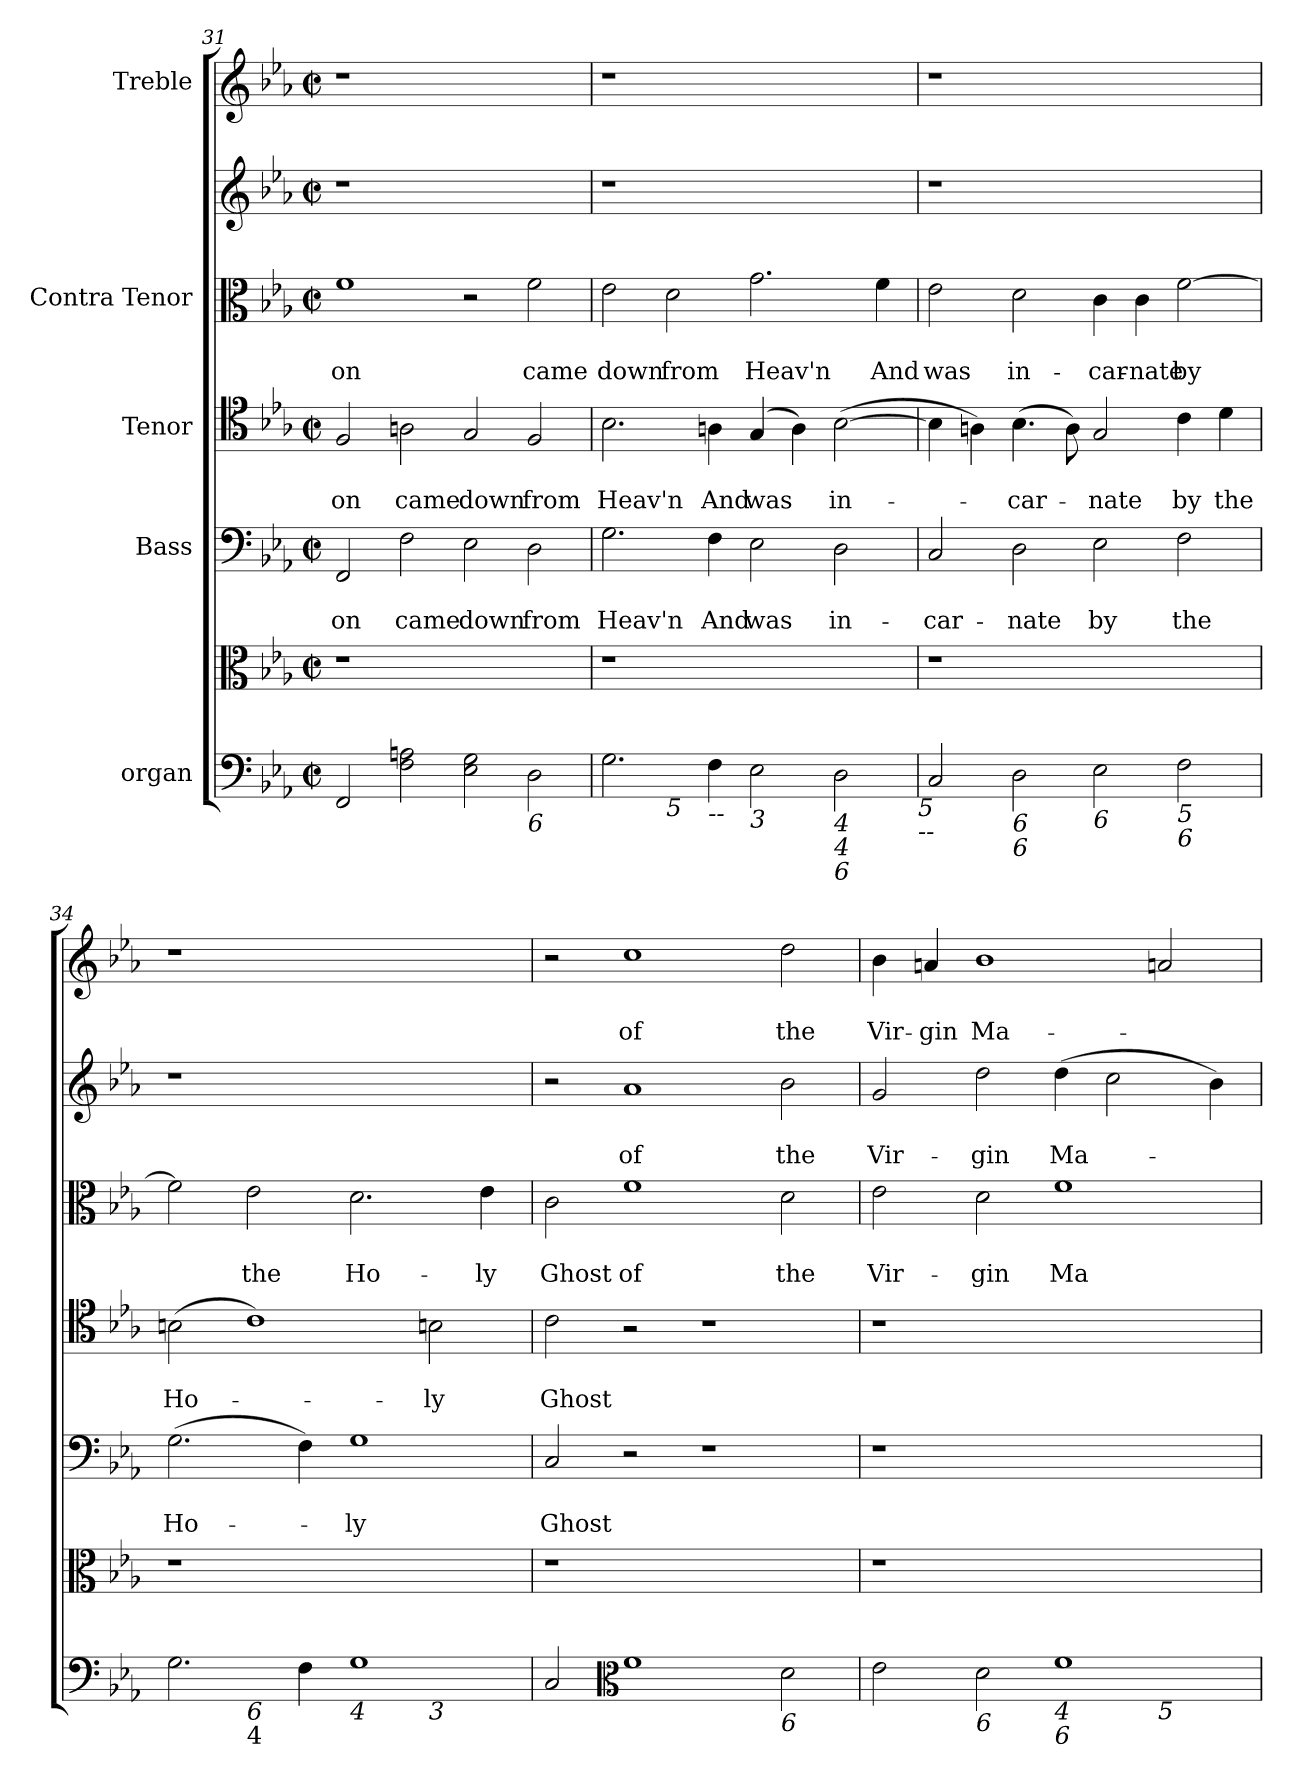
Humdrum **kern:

**kern	**kern	**kern	**text	**text	**kern	**text	**text	**kern	**text	**text	**kern	**text	**text	**kern	**text	**text
*part7	*part6	*part5	*part5	*part5	*part4	*part4	*part4	*part3	*part3	*part3	*part2	*part2	*part2	*part1	*part1	*part1
*staff7	*staff6	*staff5	*staff5	*staff5	*staff4	*staff4	*staff4	*staff3	*staff3	*staff3	*staff2	*staff2	*staff2	*staff1	*staff1	*staff1
*I"organ	*	*I"Bass	*	*	*I"Tenor	*	*	*I"Contra Tenor	*	*	*	*	*	*I"Treble	*	*
*clefF4	*clefC3	*clefF4	*	*	*clefC4	*	*	*clefC3	*	*	*clefG2	*	*	*clefG2	*	*
*k[b-e-a-]	*k[b-e-a-]	*k[b-e-a-]	*	*	*k[b-e-a-]	*	*	*k[b-e-a-]	*	*	*k[b-e-a-]	*	*	*k[b-e-a-]	*	*
*c:	*c:	*c:	*	*	*c:	*	*	*c:	*	*	*c:	*	*	*c:	*	*
*M2/2	*M2/2	*M2/2	*	*	*M2/2	*	*	*M2/2	*	*	*M2/2	*	*	*M2/2	*	*
*met(c|)	*met(c|)	*met(c|)	*	*	*met(c|)	*	*	*met(c|)	*	*	*met(c|)	*	*	*met(c|)	*	*
=31	=31	=31	=31	=31	=31	=31	=31	=31	=31	=31	=31	=31	=31	=31	=31	=31
!	!	!	!	!LO:LY:b	!	!	!LO:LY:b	!	!	!LO:LY:b	!	!	!	!	!	!
2FF/	1r	2FF/	.	-on	2F/	.	-on	1f	.	-on	1r	.	.	1r	.	.
!	!	!	!	!LO:LY:b	!	!	!LO:LY:b	!	!	!	!	!	!	!	!	!
2F\ 2An\	.	2F\	.	came	2An\	.	came	.	.	.	.	.	.	.	.	.
!	!	!	!	!LO:LY:b	!	!	!LO:LY:b	!	!	!	!	!	!	!	!	!
2E-\ 2G\	1ryy	2E-\	.	down	2G/	.	down	2r	.	.	1ryy	.	.	1ryy	.	.
!LO:TX:b:i:t=6	!	!	!	!	!	!	!	!	!	!	!	!	!	!	!	!
!	!	!	!	!LO:LY:b	!	!	!LO:LY:b	!	!	!LO:LY:b	!	!	!	!	!	!
2D\	.	2D\	.	from	2F/	.	from	2f\	.	came	.	.	.	.	.	.
=32	=32	=32	=32	=32	=32	=32	=32	=32	=32	=32	=32	=32	=32	=32	=32	=32
!LO:TX:b:i:t=6	!	!	!	!	!	!	!	!	!	!	!	!	!	!	!	!
!	!	!	!	!LO:LY:b	!	!	!LO:LY:b	!	!	!LO:LY:b	!	!	!	!	!	!
*^	*	*	*	*	*	*	*	*	*	*	*	*	*	*	*	*
2.G\	2ryy	1r	2.G\	.	Heav'n	2.B-\	.	Heav'n	2e-\	.	down	1r	.	.	1r	.	.
!	!LO:TX:b:i:t=5	!	!	!	!	!	!	!	!	!	!	!	!	!	!	!	!
!	!	!	!	!	!	!	!	!	!	!	!LO:LY:b	!	!	!	!	!	!
.	1.ryy	.	.	.	.	.	.	.	2d\	.	from	.	.	.	.	.	.
!LO:TX:b:i:t=--	!	!	!	!	!	!	!	!	!	!	!	!	!	!	!	!	!
!	!	!	!	!	!LO:LY:b	!	!	!LO:LY:b	!	!	!	!	!	!	!	!	!
4F\	.	.	4F\	.	And	4An\	.	And	.	.	.	.	.	.	.	.	.
!LO:TX:b:i:t=3	!	!	!	!	!	!	!	!	!	!	!	!	!	!	!	!	!
!	!	!	!	!	!LO:LY:b	!	!	!LO:LY:b	!	!	!LO:LY:b	!	!	!	!	!	!
2E-\	.	1ryy	2E-\	.	was	(4G/	.	was	2.g\	.	Heav'n	1ryy	.	.	1ryy	.	.
.	.	.	.	.	.	4A\)	.	.	.	.	.	.	.	.	.	.	.
!LO:TX:b:i:t=4	!	!	!	!	!	!	!	!	!	!	!	!	!	!	!	!	!
!LO:TX:b:i:t=4	!	!	!	!	!	!	!	!	!	!	!	!	!	!	!	!	!
!LO:TX:b:i:t=6	!	!	!	!	!	!	!	!	!	!	!	!	!	!	!	!	!
!	!	!	!	!	!LO:LY:b	!	!	!LO:LY:b	!	!	!	!	!	!	!	!	!
2D\	.	.	2D\	.	in-	(>[2B-\	.	in-	.	.	.	.	.	.	.	.	.
!	!	!	!	!	!	!	!	!	!	!	!LO:LY:b	!	!	!	!	!	!
.	.	.	.	.	.	.	.	.	4f\	.	And	.	.	.	.	.	.
!LO:TX:b:i:t=5	!	!	!	!	!	!	!	!	!	!	!	!	!	!	!	!	!
!LO:TX:b:i:t=--	!	!	!	!	!	!	!	!	!	!	!	!	!	!	!	!	!
!!LO:LB:g=z
=33	=33	=33	=33	=33	=33	=33	=33	=33	=33	=33	=33	=33	=33	=33	=33	=33	=33
!LO:TX:b:i:t=7	!	!	!	!	!	!	!	!	!	!	!	!	!	!	!	!	!
!	!	!	!	!	!LO:LY:b	!	!	!	!	!	!LO:LY:b	!	!	!	!	!	!
*v	*v	*	*	*	*	*	*	*	*	*	*	*	*	*	*	*	*
2C/	1r	2C/	.	-car-	4B-\]	.	.	2e-\	.	was	1r	.	.	1r	.	.
.	.	.	.	.	4An\)	.	.	.	.	.	.	.	.	.	.	.
!LO:TX:b:i:t=6	!	!	!	!	!	!	!	!	!	!	!	!	!	!	!	!
!LO:TX:b:i:t=6	!	!	!	!	!	!	!	!	!	!	!	!	!	!	!	!
!	!	!	!	!LO:LY:b	!	!	!LO:LY:b	!	!	!LO:LY:b	!	!	!	!	!	!
2D\	.	2D\	.	-nate	(>4.B-\	.	-car-	2d\	.	in-	.	.	.	.	.	.
.	.	.	.	.	8A\)	.	.	.	.	.	.	.	.	.	.	.
!LO:TX:b:i:t=6	!	!	!	!	!	!	!	!	!	!	!	!	!	!	!	!
!	!	!	!	!LO:LY:b	!	!	!LO:LY:b	!	!	!LO:LY:b	!	!	!	!	!	!
2E-\	1ryy	2E-\	.	by	2G/	.	-nate	4c\	.	-car-	1ryy	.	.	1ryy	.	.
!	!	!	!	!	!	!	!	!	!	!LO:LY:b	!	!	!	!	!	!
.	.	.	.	.	.	.	.	4c\	.	-nate	.	.	.	.	.	.
!LO:TX:b:i:t=5	!	!	!	!	!	!	!	!	!	!	!	!	!	!	!	!
!LO:TX:b:i:t=6	!	!	!	!	!	!	!	!	!	!	!	!	!	!	!	!
!	!	!	!	!LO:LY:b	!	!	!LO:LY:b	!	!	!LO:LY:b	!	!	!	!	!	!
2F\	.	2F\	.	the	4c\	.	by	[2f\	.	by	.	.	.	.	.	.
!	!	!	!	!	!	!	!LO:LY:b	!	!	!	!	!	!	!	!	!
.	.	.	.	.	4d\	.	the	.	.	.	.	.	.	.	.	.
=34	=34	=34	=34	=34	=34	=34	=34	=34	=34	=34	=34	=34	=34	=34	=34	=34
!LO:TX:b:i:t=7	!	!	!	!	!	!	!	!	!	!	!	!	!	!	!	!
!LO:TX:b:i:t=3	!	!	!	!	!	!	!	!	!	!	!	!	!	!	!	!
!	!	!	!	!LO:LY:b	!	!	!LO:LY:b	!	!	!	!	!	!	!	!	!
*^	*	*	*	*	*	*	*	*	*	*	*	*	*	*	*	*
*	*^	*	*	*	*	*	*	*	*	*	*	*	*	*	*	*	*
2.G\	2ryy	1.ryy	1r	(>2.G\	.	Ho-	(>2Bn\	.	Ho-	2f\]	.	.	1r	.	.	1r	.	.
!	!LO:TX:b:i:t=6	!	!	!	!	!	!	!	!	!	!	!	!	!	!	!	!	!
!	!LO:TX:b:t=4	!	!	!	!	!	!	!	!	!	!	!	!	!	!	!	!	!
!	!	!	!	!	!	!	!	!	!	!	!	!LO:LY:b	!	!	!	!	!	!
.	1.ryy	.	.	.	.	.	1c)	.	.	2e-\	.	the	.	.	.	.	.	.
4F\	.	.	.	4F\)	.	.	.	.	.	.	.	.	.	.	.	.	.	.
!LO:TX:b:i:t=4	!	!	!	!	!	!	!	!	!	!	!	!	!	!	!	!	!	!
!	!	!	!	!	!	!LO:LY:b	!	!	!	!	!	!LO:LY:b	!	!	!	!	!	!
1G	.	.	1ryy	1G	.	-ly	.	.	.	2.d\	.	Ho-	1ryy	.	.	1ryy	.	.
!	!	!LO:TX:b:i:t=3	!	!	!	!	!	!	!	!	!	!	!	!	!	!	!	!
!	!	!	!	!	!	!	!	!	!LO:LY:b	!	!	!	!	!	!	!	!	!
.	.	2ryy	.	.	.	.	2Bn\	.	-ly	.	.	.	.	.	.	.	.	.
!	!	!	!	!	!	!	!	!	!	!	!	!LO:LY:b	!	!	!	!	!	!
.	.	.	.	.	.	.	.	.	.	4e-\	.	-ly	.	.	.	.	.	.
=35	=35	=35	=35	=35	=35	=35	=35	=35	=35	=35	=35	=35	=35	=35	=35	=35	=35	=35
!	!	!	!	!	!	!LO:LY:b	!	!	!LO:LY:b	!	!	!LO:LY:b	!	!	!	!	!	!
*v	*v	*v	*	*	*	*	*	*	*	*	*	*	*	*	*	*	*	*
2C/	1r	2C/	.	Ghost	2c\	.	Ghost	2c\	.	Ghost	2r	.	.	2r	.	.
*clefC3	*	*	*	*	*	*	*	*	*	*	*	*	*	*	*	*
!	!	!	!	!	!	!	!	!	!	!LO:LY:b	!	!	!LO:LY:b	!	!	!LO:LY:b
1f	.	2r	.	.	2r	.	.	1f	.	of	1a-	.	of	1cc	.	of
.	1ryy	1r	.	.	1r	.	.	.	.	.	.	.	.	.	.	.
!LO:TX:b:i:t=6	!	!	!	!	!	!	!	!	!	!	!	!	!	!	!	!
!	!	!	!	!	!	!	!	!	!	!LO:LY:b	!	!	!LO:LY:b	!	!	!LO:LY:b
2d\	.	.	.	.	.	.	.	2d\	.	the	2b-\	.	the	2dd\	.	the
!!LO:PB:g=z
=36	=36	=36	=36	=36	=36	=36	=36	=36	=36	=36	=36	=36	=36	=36	=36	=36
!	!	!	!	!	!	!	!	!	!	!LO:LY:b	!	!	!LO:LY:b	!	!	!LO:LY:b
*^	*	*	*	*	*	*	*	*	*	*	*	*	*	*	*	*
2e-\	1.ryy	1r	1r	.	.	1r	.	.	2e-\	.	Vir-	2g/	.	Vir-	4b-\	.	Vir-
!	!	!	!	!	!	!	!	!	!	!	!	!	!	!	!	!	!LO:LY:b
.	.	.	.	.	.	.	.	.	.	.	.	.	.	.	4an/	.	-gin
!LO:TX:b:i:t=6	!	!	!	!	!	!	!	!	!	!	!	!	!	!	!	!	!
!	!	!	!	!	!	!	!	!	!	!	!LO:LY:b	!	!	!LO:LY:b	!	!	!LO:LY:b
2d\	.	.	.	.	.	.	.	.	2d\	.	-gin	2dd\	.	-gin	1b-	.	Ma-
!LO:TX:b:i:t=4	!	!	!	!	!	!	!	!	!	!	!	!	!	!	!	!	!
!LO:TX:b:i:t=6	!	!	!	!	!	!	!	!	!	!	!	!	!	!	!	!	!
!	!	!	!	!	!	!	!	!	!	!	!LO:LY:b	!	!	!LO:LY:b	!	!	!
1f	.	1ryy	1ryy	.	.	1ryy	.	.	1f	.	Ma-	(>4dd\	.	Ma-	.	.	.
.	.	.	.	.	.	.	.	.	.	.	.	2cc\	.	.	.	.	.
!	!LO:TX:b:i:t=5	!	!	!	!	!	!	!	!	!	!	!	!	!	!	!	!
.	2ryy	.	.	.	.	.	.	.	.	.	.	.	.	.	2an/	.	.
.	.	.	.	.	.	.	.	.	.	.	.	4b-\)	.	.	.	.	.
*v	*v	*	*	*	*	*	*	*	*	*	*	*	*	*	*	*	*
=	=	=	=	=	=	=	=	=	=	=	=	=	=	=	=	=
*-	*-	*-	*-	*-	*-	*-	*-	*-	*-	*-	*-	*-	*-	*-	*-	*-
